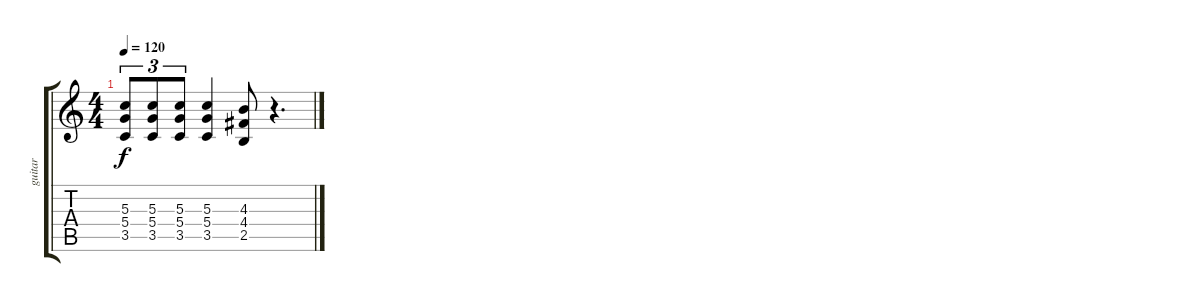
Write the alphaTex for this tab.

\track ("guitar" "guitar") {instrument electricguitarclean}
\staff {score tabs}
\tuning (E4 B3 G3 D3 A2 E2) {hide}
\ts (4 4)
\tempo 120
\clef g2
\ks c
(5.3 5.4 3.5).8{tu (3 2) dy f} (5.3 5.4 3.5).8{tu (3 2)} (5.3 5.4 3.5).8{tu (3 2)} (5.3 5.4 3.5).4 (4.3 4.4 2.5).8 r.4{d}
